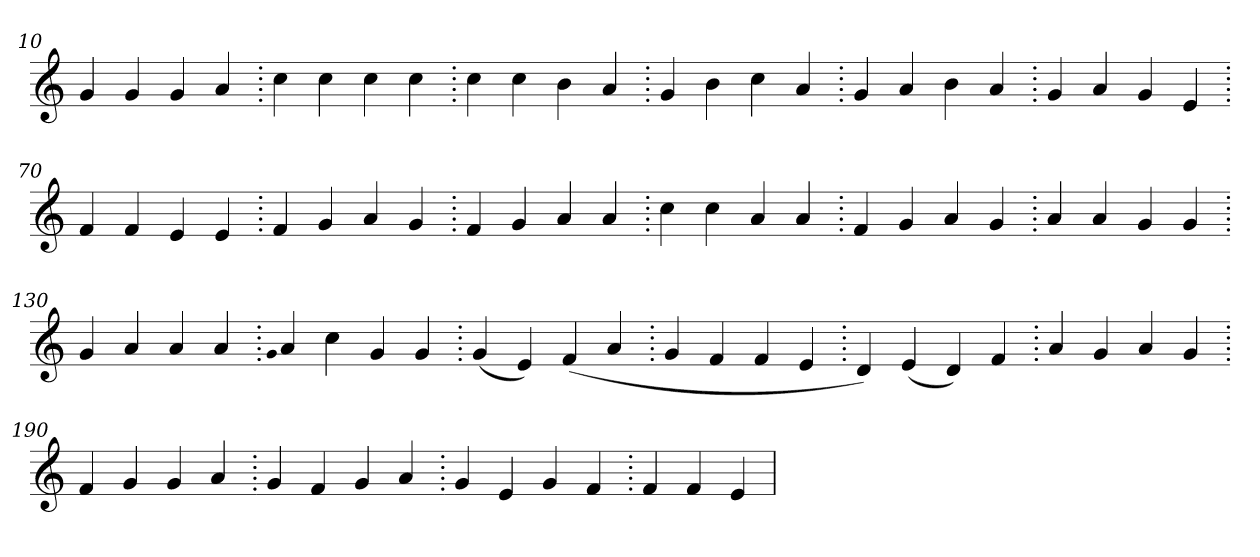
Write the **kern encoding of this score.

**kern
*part1
*staff1
*clefG2
=10.
4g
4g
4g
4a
=20.
4cc
4cc
4cc
4cc
=30.
4cc
4cc
4b
4a
=40.
4g
4b
4cc
4a
=50.
4g
4a
4b
4a
=60.
4g
4a
4g
4e
=70.
4f
4f
4e
4e
=80.
4f
4g
4a
4g
=90.
4f
4g
4a
4a
=100.
4cc
4cc
4a
4a
=110.
4f
4g
4a
4g
=120.
4a
4a
4g
4g
=130.
4g
4a
4a
4a
=140.
qqg
4a
4cc
4g
4g
=150.
(>4g
4e)
(>4f
4a
=160.
4g
4f
4f
4e
=170.
4d)
(>4e
4d)
4f
=180.
4a
4g
4a
4g
=190.
4f
4g
4g
4a
=200.
4g
4f
4g
4a
=210.
4g
4e
4g
4f
=220.
4f
4f
4e
=
*-
